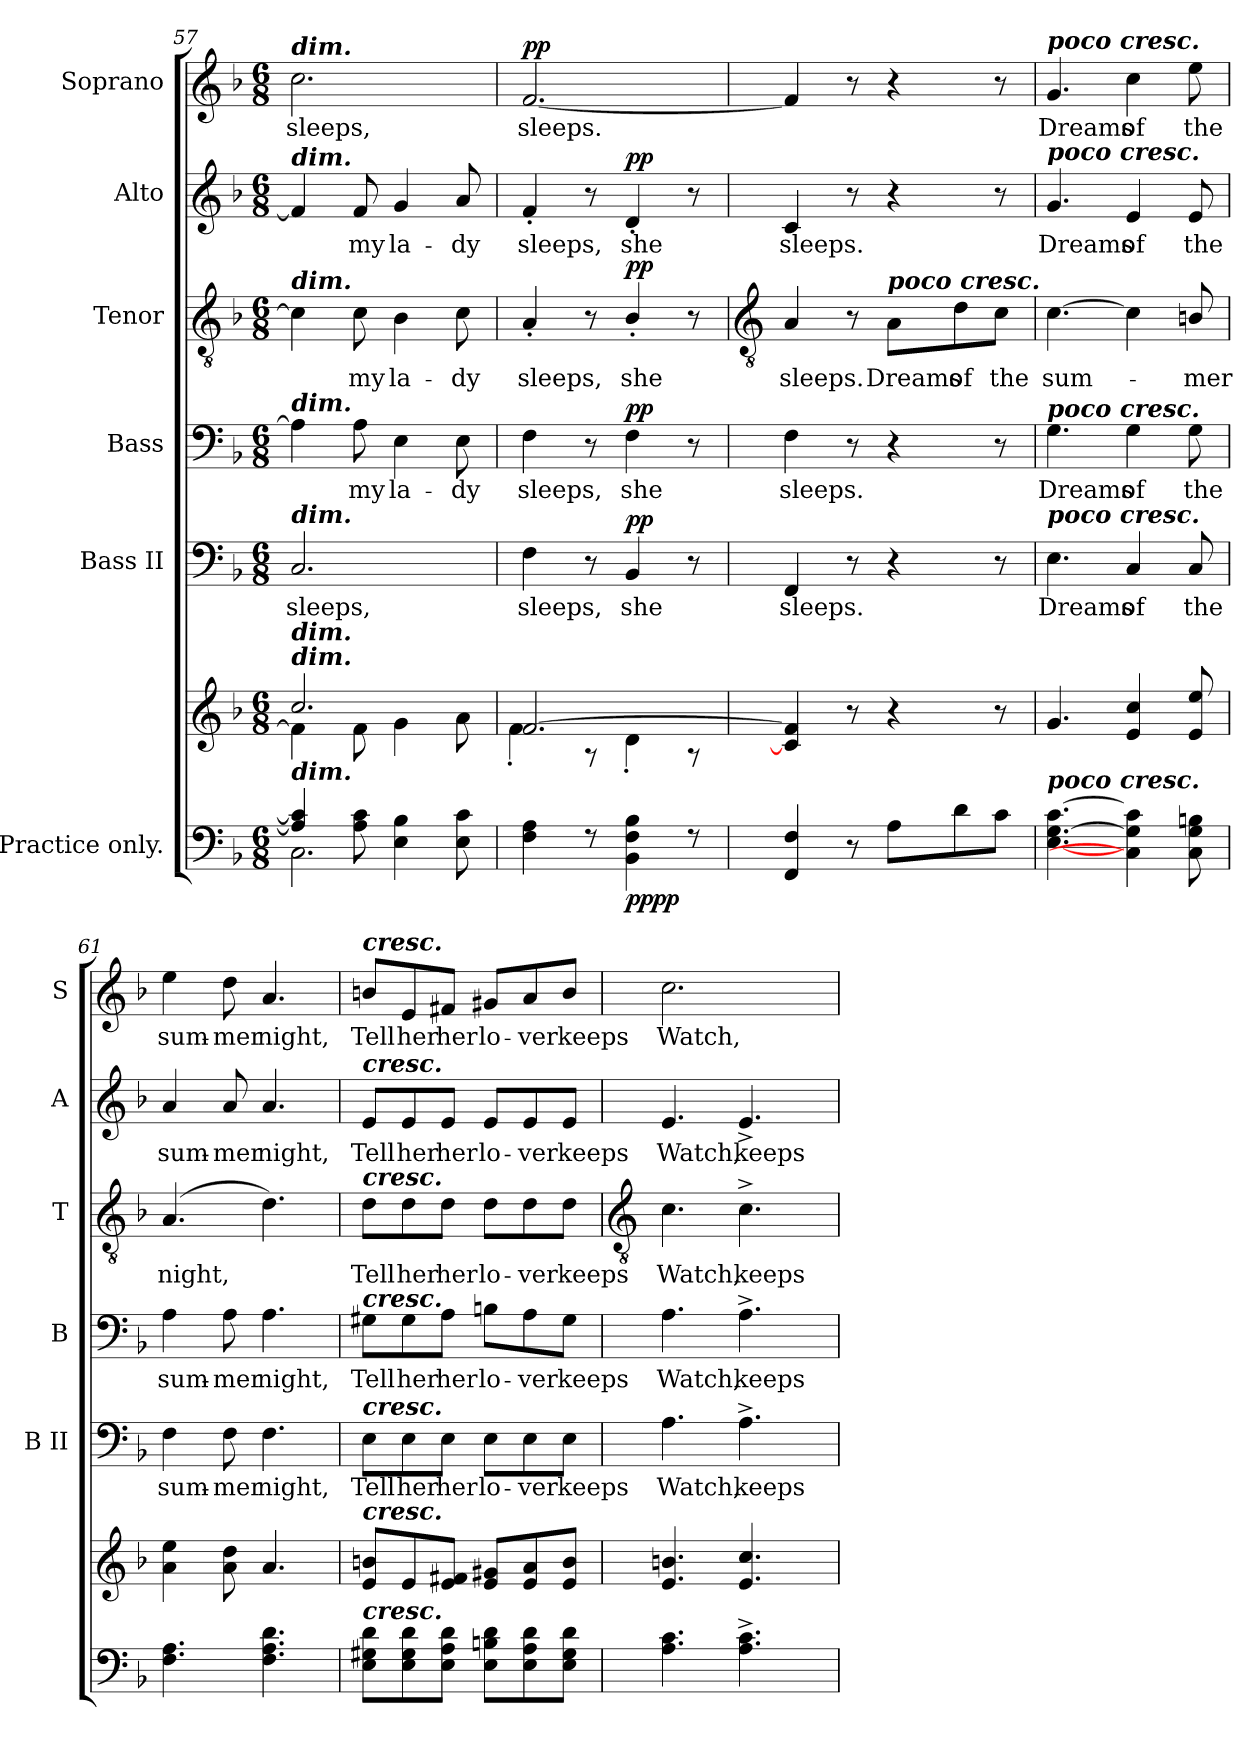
**kern	**kern	**dynam	**kern	**text	**dynam	**kern	**text	**dynam	**kern	**text	**dynam	**kern	**text	**dynam	**kern	**text	**dynam
*part6	*part6	*part6	*part5	*part5	*part5	*part4	*part4	*part4	*part3	*part3	*part3	*part2	*part2	*part2	*part1	*part1	*part1
*staff7	*staff6	*staff6/7	*staff5	*staff5	*staff5	*staff4	*staff4	*staff4	*staff3	*staff3	*staff3	*staff2	*staff2	*staff2	*staff1	*staff1	*staff1
*I"Practice only.	*	*	*I"Bass II	*	*	*I"Bass	*	*	*I"Tenor	*	*	*I"Alto	*	*	*I"Soprano	*	*
*	*	*	*I'B II	*	*	*I'B	*	*	*I'T	*	*	*I'A	*	*	*I'S	*	*
*clefF4	*clefG2	*	*clefF4	*	*	*clefF4	*	*	*clefGv2	*	*	*clefG2	*	*	*clefG2	*	*
*k[b-]	*k[b-]	*	*k[b-]	*	*	*k[b-]	*	*	*k[b-]	*	*	*k[b-]	*	*	*k[b-]	*	*
*F:	*F:	*	*F:	*	*	*F:	*	*	*F:	*	*	*F:	*	*	*F:	*	*
*M6/8	*M6/8	*	*M6/8	*	*	*M6/8	*	*	*M6/8	*	*	*M6/8	*	*	*M6/8	*	*
=57	=57	=57	=57	=57	=57	=57	=57	=57	=57	=57	=57	=57	=57	=57	=57	=57	=57
*^	*^	*	*	*	*	*	*	*	*	*	*	*	*	*	*	*	*
!	!	!	!	!	!	!	!	!	!	!	!	!	!	!	!	!	!LO:TX:a:Bi:t=dim.	!	!
!	!	!	!	!	!	!	!	!	!	!	!	!	!	!LO:TX:a:Bi:t=dim.	!	!	!	!	!
!	!	!	!	!	!	!	!	!	!	!	!LO:TX:a:Bi:t=dim.	!	!	!	!	!	!	!	!
!	!	!	!	!	!	!	!	!LO:TX:a:Bi:t=dim.	!	!	!	!	!	!	!	!	!	!	!
!	!	!	!	!	!LO:TX:a:Bi:t=dim.	!	!	!	!	!	!	!	!	!	!	!	!	!	!
!	!	!LO:TX:a:Bi:t=dim.	!	!	!	!	!	!	!	!	!	!	!	!	!	!	!	!	!
!	!	!LO:TX:a:Bi:t=dim.	!	!	!	!	!	!	!	!	!	!	!	!	!	!	!	!	!
!LO:TX:a:Bi:t=dim.	!	!	!	!	!	!	!	!	!	!	!	!	!	!	!	!	!	!	!
!	!	!	!	!	!	!LO:LY:b	!	!	!	!	!	!	!	!	!	!	!	!LO:LY:b	!
4A/] 4c/]	2.C\	2.cc/	4f\]	.	2.C	sleeps,	.	4A]	.	.	4c]	.	.	4f]	.	.	2.cc	sleeps,	.
!	!	!	!	!	!	!	!	!	!LO:LY:b	!	!	!LO:LY:b	!	!	!LO:LY:b	!	!	!	!
8A\ 8c\	.	.	8f\	.	.	.	.	8A	my	.	8c	my	.	8f	my	.	.	.	.
!	!	!	!	!	!	!	!	!	!LO:LY:b	!	!	!LO:LY:b	!	!	!LO:LY:b	!	!	!	!
4E\ 4B-\	.	.	4g\	.	.	.	.	4E	la-	.	4B-	la-	.	4g	la-	.	.	.	.
!	!	!	!	!	!	!	!	!	!LO:LY:b	!	!	!LO:LY:b	!	!	!LO:LY:b	!	!	!	!
8E\ 8c\	.	.	8a\	.	.	.	.	8E	-dy	.	8c	-dy	.	8a	-dy	.	.	.	.
=58	=58	=58	=58	=58	=58	=58	=58	=58	=58	=58	=58	=58	=58	=58	=58	=58	=58	=58	=58
!	!LO:N:vis=1	!	!	!	!	!LO:LY:b	!	!	!LO:LY:b	!	!	!LO:LY:b	!	!	!LO:LY:b	!	!	!LO:LY:b	!LO:DY:b
4F\ 4A\	2.ryy	[2.f/	4f'\	.	4F	sleeps,	.	4F	sleeps,	.	4A'	sleeps,	.	4f'	sleeps,	.	[2.f	sleeps.	pp
8r	.	.	8r	.	8r	.	.	8r	.	.	8r	.	.	8r	.	.	.	.	.
!	!	!	!	!LO:DY:b=2	!	!LO:LY:b	!	!	!LO:LY:b	!	!	!LO:LY:b	!	!	!LO:LY:b	!	!	!	!
!	!	!	!	!LO:DY:n=1:b	!	!	!LO:DY:b	!	!	!LO:DY:b	!	!	!LO:DY:b	!	!	!LO:DY:b	!	!	!
4BB-\ 4F\ 4B-\	.	.	4d'\	pp pp	4BB-	she	pp	4F	she	pp	4B-'/	she	pp	4d'	she	pp	.	.	.
8r	.	.	8r	.	8r	.	.	8r	.	.	8r	.	.	8r	.	.	.	.	.
*v	*v	*	*	*	*	*	*	*	*	*	*	*	*	*	*	*	*	*	*
*	*v	*v	*	*	*	*	*	*	*	*	*	*	*	*	*	*	*	*
!!LO:LB:g=z
=59	=59	=59	=59	=59	=59	=59	=59	=59	=59	=59	=59	=59	=59	=59	=59	=59	=59
*	*	*	*	*	*	*	*	*	*clefGv2	*	*	*	*	*	*	*	*
*	*^	*	*	*	*	*	*	*	*	*	*	*	*	*	*	*	*
!	!	!	!	!	!LO:LY:b	!	!	!LO:LY:b	!	!	!LO:LY:b	!	!	!LO:LY:b	!	!	!	!
*	*v	*v	*	*	*	*	*	*	*	*	*	*	*	*	*	*	*	*
4FF 4F	4c] 4f]	.	4FF	sleeps.	.	4F	sleeps.	.	4A	sleeps.	.	4c	sleeps.	.	4f]	.	.
8r	8r	.	8r	.	.	8r	.	.	8r	.	.	8r	.	.	8r	.	.
!	!	!	!	!	!	!	!	!	!LO:TX:a:Bi:t=poco cresc.	!	!	!	!	!	!	!	!
!	!	!	!	!	!	!	!	!	!	!LO:LY:b	!	!	!	!	!	!	!
8AL	4r	.	4r	.	.	4r	.	.	8A\L	Dreams	.	4r	.	.	4r	.	.
!	!	!	!	!	!	!	!	!	!	!LO:LY:b	!	!	!	!	!	!	!
8d	.	.	.	.	.	.	.	.	8d\	of	.	.	.	.	.	.	.
!	!	!	!	!	!	!	!	!	!	!LO:LY:b	!	!	!	!	!	!	!
8cJ	8r	.	8r	.	.	8r	.	.	8c\J	the	.	8r	.	.	8r	.	.
=60	=60	=60	=60	=60	=60	=60	=60	=60	=60	=60	=60	=60	=60	=60	=60	=60	=60
!	!	!	!	!	!	!	!	!	!	!	!	!	!	!	!LO:TX:a:Bi:t=poco cresc.	!	!
!	!	!	!	!	!	!	!	!	!	!	!	!LO:TX:a:Bi:t=poco cresc.	!	!	!	!	!
!	!	!	!	!	!	!LO:TX:a:Bi:t=poco cresc.	!	!	!	!	!	!	!	!	!	!	!
!	!	!	!LO:TX:a:Bi:t=poco cresc.	!	!	!	!	!	!	!	!	!	!	!	!	!	!
!LO:TX:a:Bi:t=poco cresc.	!	!	!	!	!	!	!	!	!	!	!	!	!	!	!	!	!
!	!	!	!	!LO:LY:b	!	!	!LO:LY:b	!	!	!LO:LY:b	!	!	!LO:LY:b	!	!	!LO:LY:b	!
[4.E [4.G [4.c	4.g	.	4.E	Dreams	.	4.G	Dreams	.	[4.c	sum-	.	4.g	Dreams	.	4.g	Dreams	.
!	!	!	!	!LO:LY:b	!	!	!LO:LY:b	!	!	!	!	!	!LO:LY:b	!	!	!LO:LY:b	!
4C] 4G] 4c]	4e 4cc	.	4C	of	.	4G	of	.	4c]	.	.	4e	of	.	4cc	of	.
!	!	!	!	!LO:LY:b	!	!	!LO:LY:b	!	!	!LO:LY:b	!	!	!LO:LY:b	!	!	!LO:LY:b	!
8C 8G 8Bn	8e 8ee	.	8C	the	.	8G	the	.	8Bn/	mer	.	8e	the	.	8ee	the	.
=61	=61	=61	=61	=61	=61	=61	=61	=61	=61	=61	=61	=61	=61	=61	=61	=61	=61
!	!	!	!	!LO:LY:b	!	!	!LO:LY:b	!	!	!LO:LY:b	!	!	!LO:LY:b	!	!	!LO:LY:b	!
4.F 4.A	4a 4ee	.	4F	sum-	.	4A	sum-	.	(<4.A	night,	.	4a	sum-	.	4ee	sum-	.
!	!	!	!	!LO:LY:b	!	!	!LO:LY:b	!	!	!	!	!	!LO:LY:b	!	!	!LO:LY:b	!
.	8a 8dd	.	8F	-mer	.	8A	-mer	.	.	.	.	8a	-mer	.	8dd	-mer	.
!	!	!	!	!LO:LY:b	!	!	!LO:LY:b	!	!	!	!	!	!LO:LY:b	!	!	!LO:LY:b	!
4.F 4.A 4.d	4.a	.	4.F	night,	.	4.A	night,	.	4.d)	.	.	4.a	night,	.	4.a	night,	.
=62	=62	=62	=62	=62	=62	=62	=62	=62	=62	=62	=62	=62	=62	=62	=62	=62	=62
!	!	!	!	!	!	!	!	!	!	!	!	!	!	!	!LO:TX:a:Bi:t=cresc.	!	!
!	!	!	!	!	!	!	!	!	!	!	!	!LO:TX:a:Bi:t=cresc.	!	!	!	!	!
!	!	!	!	!	!	!	!	!	!LO:TX:a:Bi:t=cresc.	!	!	!	!	!	!	!	!
!	!	!	!	!	!	!LO:TX:a:Bi:t=cresc.	!	!	!	!	!	!	!	!	!	!	!
!	!	!	!LO:TX:a:Bi:t=cresc.	!	!	!	!	!	!	!	!	!	!	!	!	!	!
!	!LO:TX:a:Bi:t=cresc.	!	!	!	!	!	!	!	!	!	!	!	!	!	!	!	!
!LO:TX:a:Bi:t=cresc.	!	!	!	!	!	!	!	!	!	!	!	!	!	!	!	!	!
!	!	!	!	!LO:LY:b	!	!	!LO:LY:b	!	!	!LO:LY:b	!	!	!LO:LY:b	!	!	!LO:LY:b	!
8E 8G#X 8dL	8e 8bnL	.	8E\L	Tell	.	8G#X\L	Tell	.	8d\L	Tell	.	8e/L	Tell	.	8bn/L	Tell	.
!	!	!	!	!LO:LY:b	!	!	!LO:LY:b	!	!	!LO:LY:b	!	!	!LO:LY:b	!	!	!LO:LY:b	!
8E 8G# 8d	8e	.	8E\	her	.	8G#\	her	.	8d\	her	.	8e/	her	.	8e/	her	.
!	!	!	!	!LO:LY:b	!	!	!LO:LY:b	!	!	!LO:LY:b	!	!	!LO:LY:b	!	!	!LO:LY:b	!
8E 8A 8dJ	8e 8f#XJ	.	8E\J	her	.	8A\J	her	.	8d\J	her	.	8e/J	her	.	8f#X/J	her	.
!	!	!	!	!LO:LY:b	!	!	!LO:LY:b	!	!	!LO:LY:b	!	!	!LO:LY:b	!	!	!LO:LY:b	!
8E 8Bn 8dL	8e 8g#XL	.	8E\L	lo-	.	8Bn\L	lo-	.	8d\L	lo-	.	8e/L	lo-	.	8g#X/L	lo-	.
!	!	!	!	!LO:LY:b	!	!	!LO:LY:b	!	!	!LO:LY:b	!	!	!LO:LY:b	!	!	!LO:LY:b	!
8E 8A 8d	8e 8a	.	8E\	-ver	.	8A\	-ver	.	8d\	-ver	.	8e/	-ver	.	8a/	-ver	.
!	!	!	!	!LO:LY:b	!	!	!LO:LY:b	!	!	!LO:LY:b	!	!	!LO:LY:b	!	!	!LO:LY:b	!
8E 8G# 8dJ	8e 8bJ	.	8E\J	keeps	.	8G#\J	keeps	.	8d\J	keeps	.	8e/J	keeps	.	8b/J	keeps	.
!!LO:LB:g=z
=63	=63	=63	=63	=63	=63	=63	=63	=63	=63	=63	=63	=63	=63	=63	=63	=63	=63
*	*	*	*	*	*	*	*	*	*clefGv2	*	*	*	*	*	*	*	*
*	*^	*	*	*	*	*	*	*	*	*	*	*	*	*	*	*	*
!	!	!	!	!	!LO:LY:b	!	!	!LO:LY:b	!	!	!LO:LY:b	!	!	!LO:LY:b	!	!	!LO:LY:b	!
4.A 4.c	4.e/ 4.bn/	2ryy	.	4.A	Watch,	.	4.A	Watch,	.	4.c	Watch,	.	4.e	Watch,	.	2.cc	Watch,	.
!	!	!	!	!	!LO:LY:b	!	!	!LO:LY:b	!	!	!LO:LY:b	!	!	!LO:LY:b	!	!	!	!
4.A^ 4.c^	4.e/ 4.cc/	.	.	4.A^	keeps	.	4.A^	keeps	.	4.c^	keeps	.	4.e^	keeps	.	.	.	.
.	.	4ryy	.	.	.	.	.	.	.	.	.	.	.	.	.	.	.	.
*	*v	*v	*	*	*	*	*	*	*	*	*	*	*	*	*	*	*	*
=	=	=	=	=	=	=	=	=	=	=	=	=	=	=	=	=	=
*-	*-	*-	*-	*-	*-	*-	*-	*-	*-	*-	*-	*-	*-	*-	*-	*-	*-
